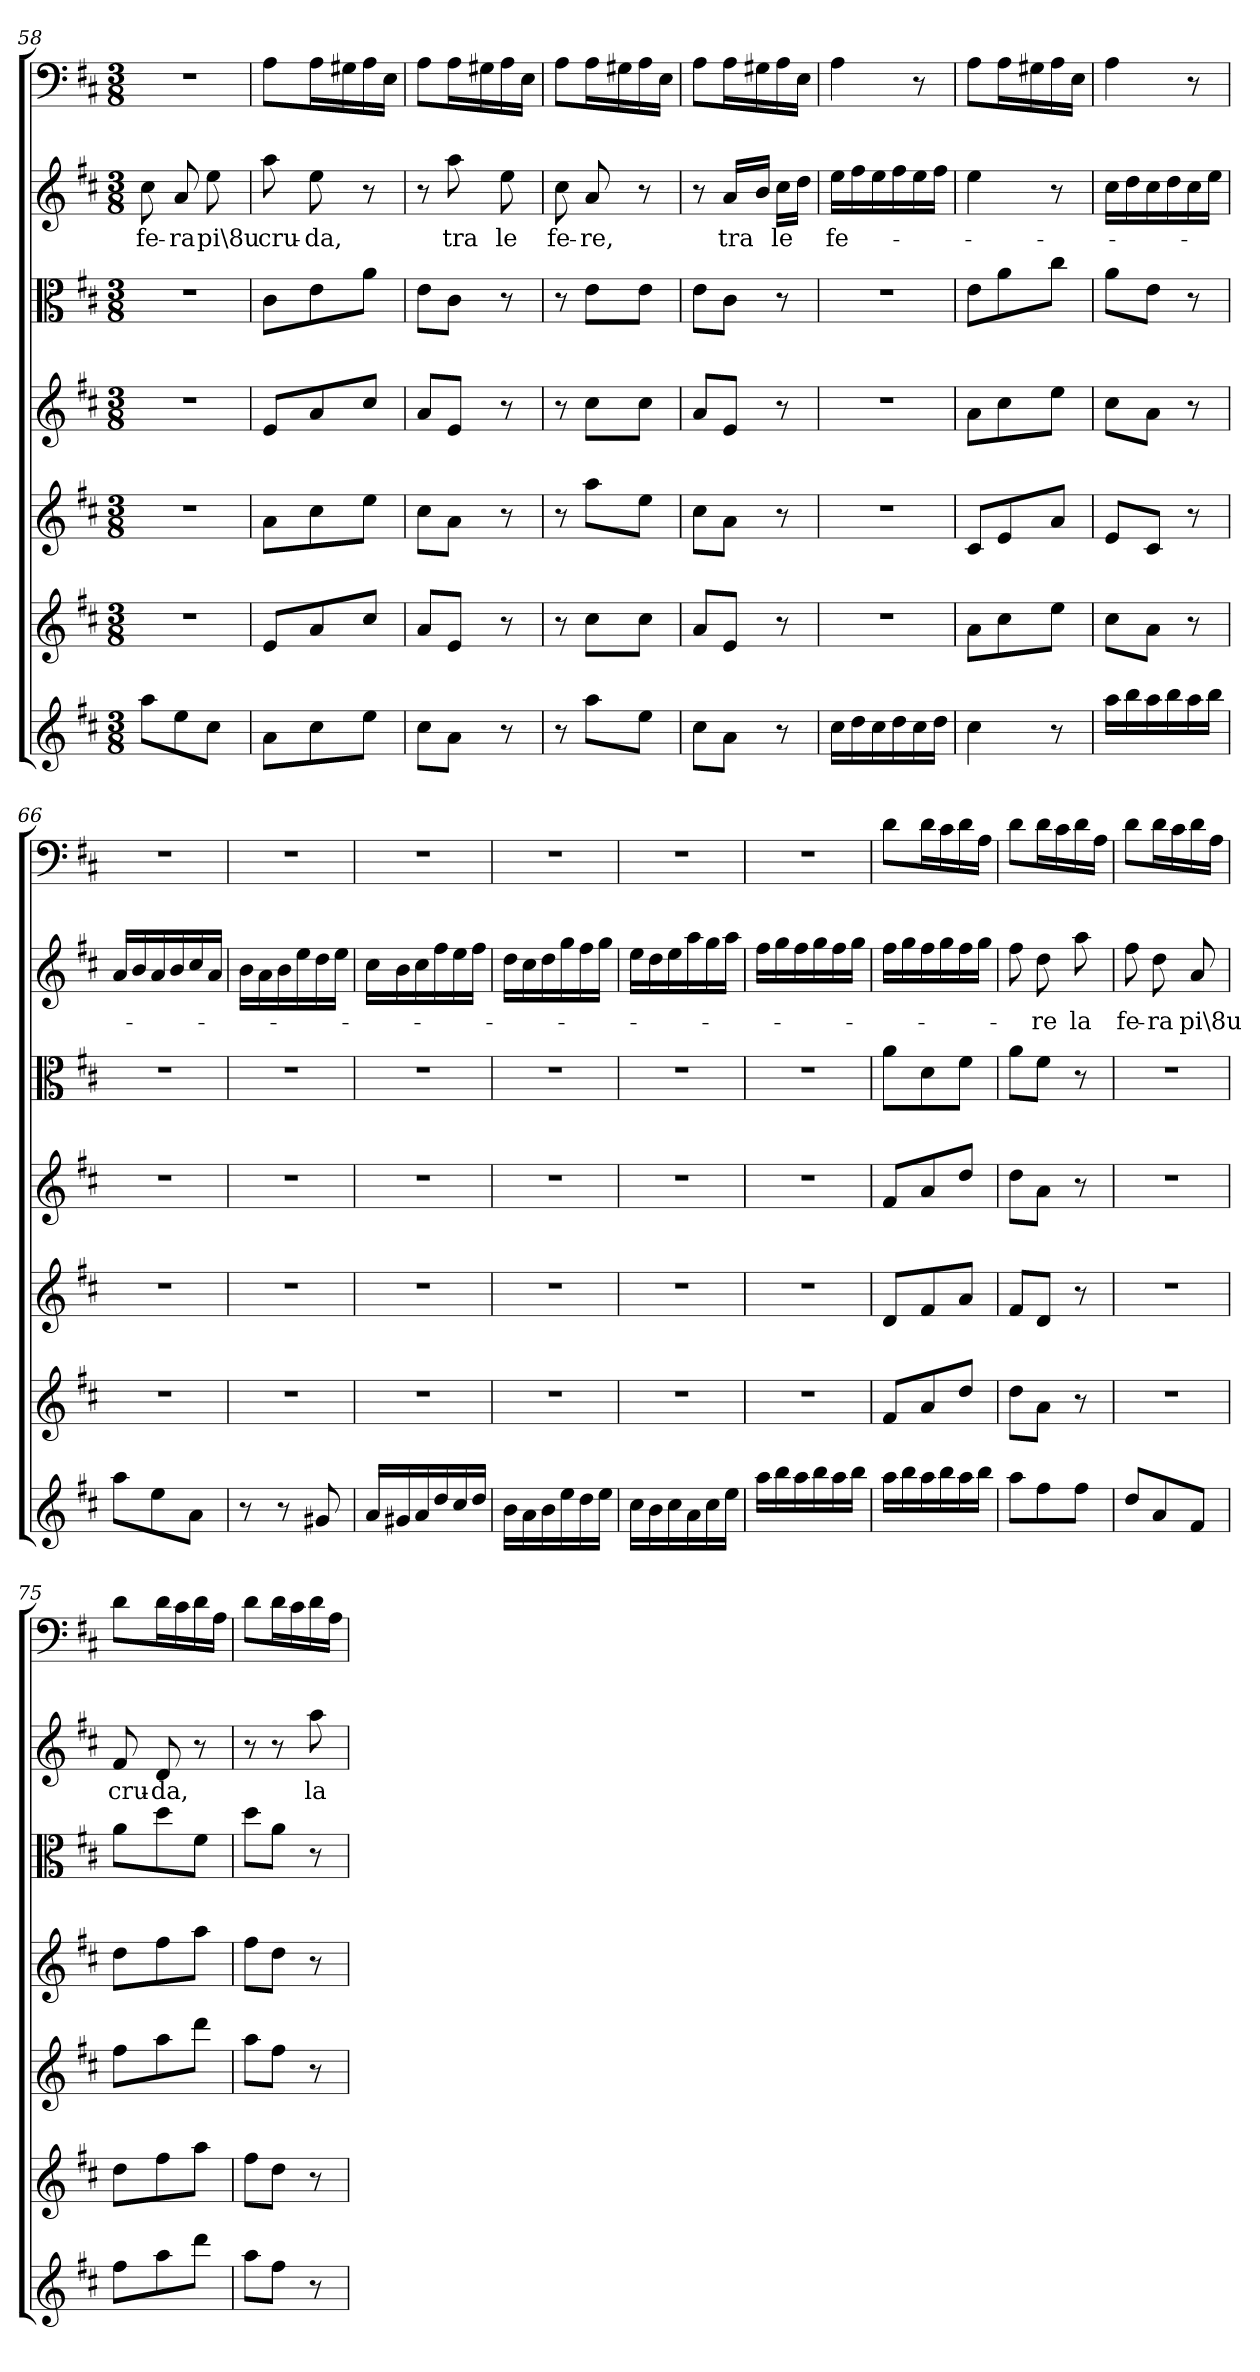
**kern	**kern	**kern	**kern	**kern	**kern	**text	**kern
*part7	*part6	*part5	*part4	*part3	*part2	*part2	*part1
*staff7	*staff6	*staff5	*staff4	*staff3	*staff2	*staff2	*staff1
*clefG2	*clefG2	*clefG2	*clefG2	*clefC3	*clefG2	*	*clefF4
*k[f#c#]	*k[f#c#]	*k[f#c#]	*k[f#c#]	*k[f#c#]	*k[f#c#]	*	*k[f#c#]
*D:	*D:	*D:	*D:	*D:	*D:	*	*D:
*M3/8	*M3/8	*M3/8	*M3/8	*M3/8	*M3/8	*	*M3/8
=58	=58	=58	=58	=58	=58	=58	=58
8aa\L	4.r	4.r	4.r	4.r	8cc#\	fe-	4.r
8ee\	.	.	.	.	8a/	-ra	.
8cc#\J	.	.	.	.	8ee\	pi\8u	.
=59	=59	=59	=59	=59	=59	=59	=59
8a\L	8e/L	8a\L	8e/L	8c#\L	8aa\	cru-	8A\L
8cc#\	8a/	8cc#\	8a/	8e\	8ee\	-da,	16A\L
.	.	.	.	.	.	.	16G#X\
8ee\J	8cc#/J	8ee\J	8cc#/J	8a\J	8r	.	16A\
.	.	.	.	.	.	.	16E\JJ
=60	=60	=60	=60	=60	=60	=60	=60
8cc#\L	8a/L	8cc#\L	8a/L	8e\L	8r	.	8A\L
8a\J	8e/J	8a\J	8e/J	8c#\J	8aa\	tra	16A\L
.	.	.	.	.	.	.	16G#X\
8r	8r	8r	8r	8r	8ee\	le	16A\
.	.	.	.	.	.	.	16E\JJ
=61	=61	=61	=61	=61	=61	=61	=61
8r	8r	8r	8r	8r	8cc#\	fe-	8A\L
8aa\L	8cc#\L	8aa\L	8cc#\L	8e\L	8a/	-re,	16A\L
.	.	.	.	.	.	.	16G#X\
8ee\J	8cc#\J	8ee\J	8cc#\J	8e\J	8r	.	16A\
.	.	.	.	.	.	.	16E\JJ
=62	=62	=62	=62	=62	=62	=62	=62
8cc#\L	8a/L	8cc#\L	8a/L	8e\L	8r	.	8A\L
8a\J	8e/J	8a\J	8e/J	8c#\J	16a/LL	tra	16A\L
.	.	.	.	.	16b/JJ	.	16G#X\
8r	8r	8r	8r	8r	16cc#\LL	le	16A\
.	.	.	.	.	16dd\JJ	.	16E\JJ
=63	=63	=63	=63	=63	=63	=63	=63
16cc#\LL	4.r	4.r	4.r	4.r	16ee\LL	fe-	4A\
16dd\	.	.	.	.	16ff#\	.	.
16cc#\	.	.	.	.	16ee\	.	.
16dd\	.	.	.	.	16ff#\	.	.
16cc#\	.	.	.	.	16ee\	.	8r
16dd\JJ	.	.	.	.	16ff#\JJ	.	.
=64	=64	=64	=64	=64	=64	=64	=64
4cc#\	8a\L	8c#/L	8a\L	8e\L	4ee\	.	8A\L
.	8cc#\	8e/	8cc#\	8a\	.	.	16A\L
.	.	.	.	.	.	.	16G#X\
8r	8ee\J	8a/J	8ee\J	8cc#\J	8r	.	16A\
.	.	.	.	.	.	.	16E\JJ
=65	=65	=65	=65	=65	=65	=65	=65
16aa\LL	8cc#\L	8e/L	8cc#\L	8a\L	16cc#\LL	.	4A\
16bb\	.	.	.	.	16dd\	.	.
16aa\	8a\J	8c#/J	8a\J	8e\J	16cc#\	.	.
16bb\	.	.	.	.	16dd\	.	.
16aa\	8r	8r	8r	8r	16cc#\	.	8r
16bb\JJ	.	.	.	.	16ee\JJ	.	.
=66	=66	=66	=66	=66	=66	=66	=66
8aa\L	4.r	4.r	4.r	4.r	16a/LL	.	4.r
.	.	.	.	.	16b/	.	.
8ee\	.	.	.	.	16a/	.	.
.	.	.	.	.	16b/	.	.
8a\J	.	.	.	.	16cc#/	.	.
.	.	.	.	.	16a/JJ	.	.
=67	=67	=67	=67	=67	=67	=67	=67
8r	4.r	4.r	4.r	4.r	16b\LL	.	4.r
.	.	.	.	.	16a\	.	.
8r	.	.	.	.	16b\	.	.
.	.	.	.	.	16ee\	.	.
8g#X/	.	.	.	.	16dd\	.	.
.	.	.	.	.	16ee\JJ	.	.
=68	=68	=68	=68	=68	=68	=68	=68
16a/LL	4.r	4.r	4.r	4.r	16cc#\LL	.	4.r
16g#X/	.	.	.	.	16b\	.	.
16a/	.	.	.	.	16cc#\	.	.
16dd/	.	.	.	.	16ff#\	.	.
16cc#/	.	.	.	.	16ee\	.	.
16dd/JJ	.	.	.	.	16ff#\JJ	.	.
=69	=69	=69	=69	=69	=69	=69	=69
16b\LL	4.r	4.r	4.r	4.r	16dd\LL	.	4.r
16a\	.	.	.	.	16cc#\	.	.
16b\	.	.	.	.	16dd\	.	.
16ee\	.	.	.	.	16gg\	.	.
16dd\	.	.	.	.	16ff#\	.	.
16ee\JJ	.	.	.	.	16gg\JJ	.	.
=70	=70	=70	=70	=70	=70	=70	=70
16cc#\LL	4.r	4.r	4.r	4.r	16ee\LL	.	4.r
16b\	.	.	.	.	16dd\	.	.
16cc#\	.	.	.	.	16ee\	.	.
16a\	.	.	.	.	16aa\	.	.
16cc#\	.	.	.	.	16gg\	.	.
16ee\JJ	.	.	.	.	16aa\JJ	.	.
=71	=71	=71	=71	=71	=71	=71	=71
16aa\LL	4.r	4.r	4.r	4.r	16ff#\LL	.	4.r
16bb\	.	.	.	.	16gg\	.	.
16aa\	.	.	.	.	16ff#\	.	.
16bb\	.	.	.	.	16gg\	.	.
16aa\	.	.	.	.	16ff#\	.	.
16bb\JJ	.	.	.	.	16gg\JJ	.	.
=72	=72	=72	=72	=72	=72	=72	=72
16aa\LL	8f#/L	8d/L	8f#/L	8a\L	16ff#\LL	.	8d\L
16bb\	.	.	.	.	16gg\	.	.
16aa\	8a/	8f#/	8a/	8d\	16ff#\	.	16d\L
16bb\	.	.	.	.	16gg\	.	16c#\
16aa\	8dd/J	8a/J	8dd/J	8f#\J	16ff#\	.	16d\
16bb\JJ	.	.	.	.	16gg\JJ	.	16A\JJ
=73	=73	=73	=73	=73	=73	=73	=73
8aa\L	8dd\L	8f#/L	8dd\L	8a\L	8ff#\	.	8d\L
8ff#\	8a\J	8d/J	8a\J	8f#\J	8dd\	-re	16d\L
.	.	.	.	.	.	.	16c#\
8ff#\J	8r	8r	8r	8r	8aa\	la	16d\
.	.	.	.	.	.	.	16A\JJ
=74	=74	=74	=74	=74	=74	=74	=74
8dd/L	4.r	4.r	4.r	4.r	8ff#\	fe-	8d\L
8a/	.	.	.	.	8dd\	-ra	16d\L
.	.	.	.	.	.	.	16c#\
8f#/J	.	.	.	.	8a/	pi\8u	16d\
.	.	.	.	.	.	.	16A\JJ
=75	=75	=75	=75	=75	=75	=75	=75
8ff#\L	8dd\L	8ff#\L	8dd\L	8a\L	8f#/	cru-	8d\L
8aa\	8ff#\	8aa\	8ff#\	8dd\	8d/	-da,	16d\L
.	.	.	.	.	.	.	16c#\
8ddd\J	8aa\J	8ddd\J	8aa\J	8f#\J	8r	.	16d\
.	.	.	.	.	.	.	16A\JJ
=76	=76	=76	=76	=76	=76	=76	=76
8aa\L	8ff#\L	8aa\L	8ff#\L	8dd\L	8r	.	8d\L
8ff#\J	8dd\J	8ff#\J	8dd\J	8a\J	8r	.	16d\L
.	.	.	.	.	.	.	16c#\
8r	8r	8r	8r	8r	8aa\	la	16d\
.	.	.	.	.	.	.	16A\JJ
=	=	=	=	=	=	=	=
*-	*-	*-	*-	*-	*-	*-	*-
